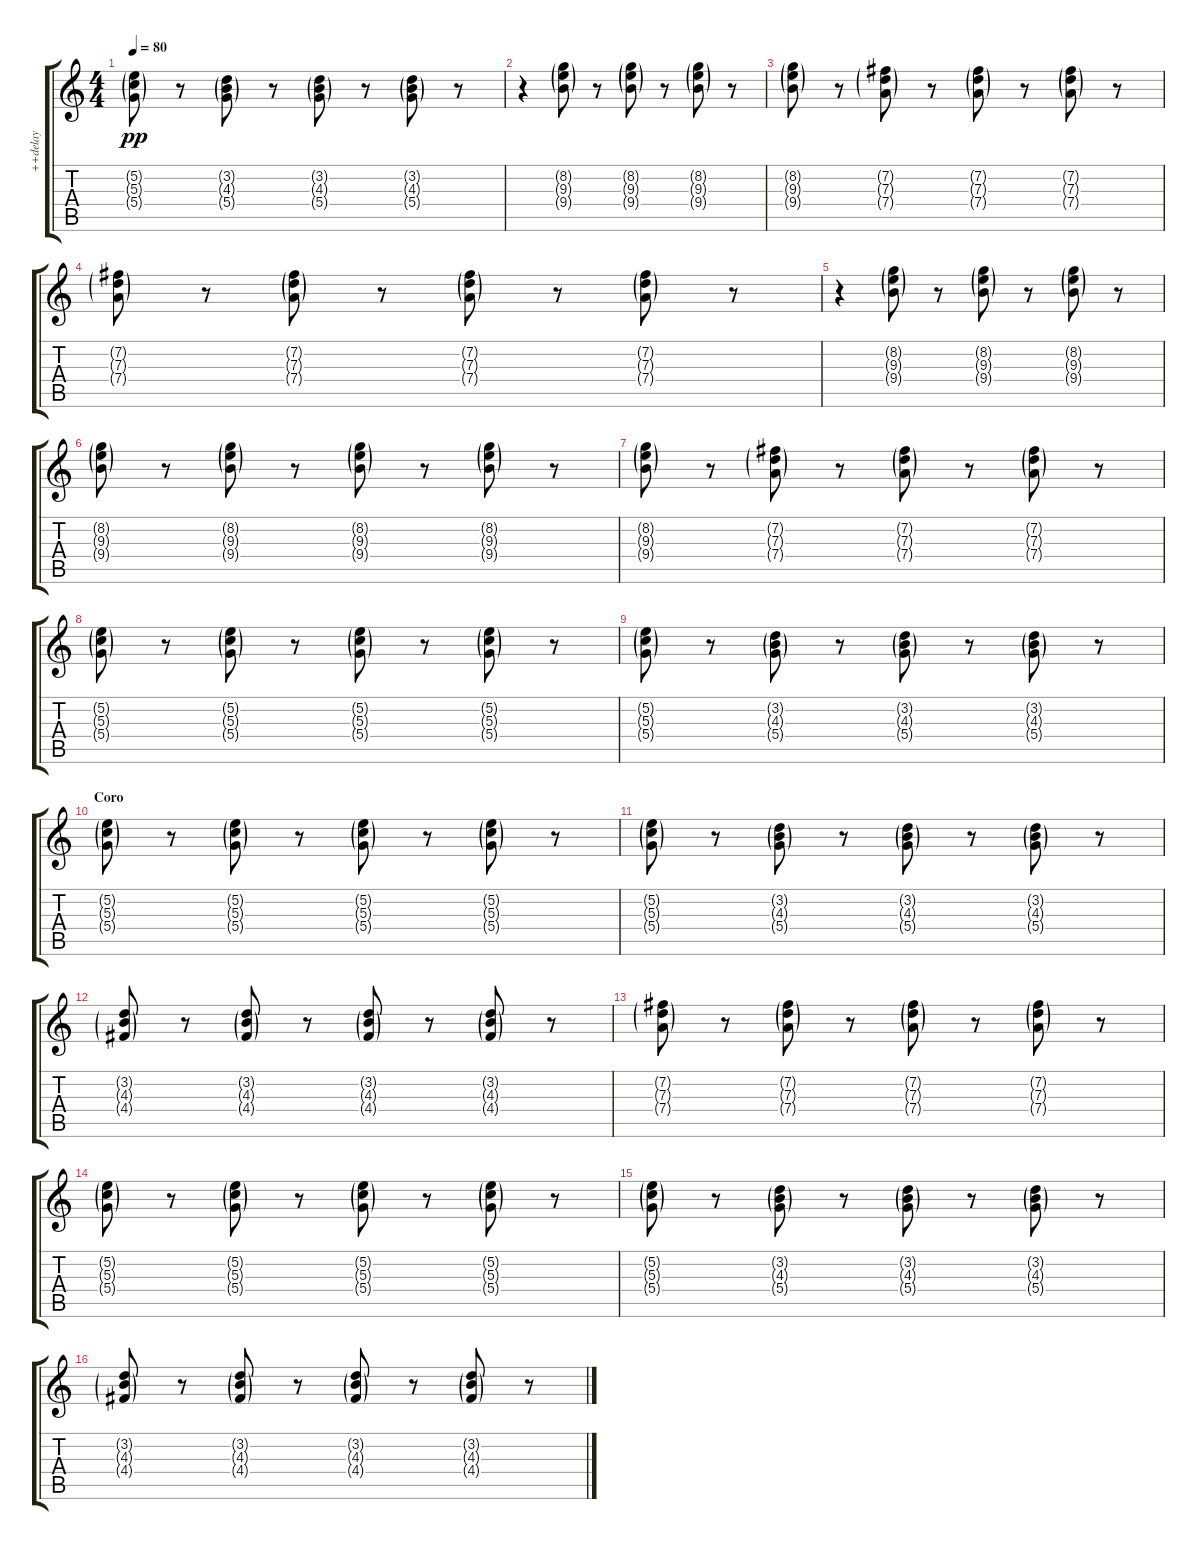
\track ("++delay" "++delay") {instrument acousticguitarsteel}
\staff {score tabs}
\tuning (E4 B3 G3 D3 A2 E2) {hide}
\ts (4 4)
\tempo 80
\clef g2
\ks c
(5.2{g} 5.3{g} 5.4{g}).8{dy pp} r.8 (3.2{g} 4.3{g} 5.4{g}).8 r.8 (3.2{g} 4.3{g} 5.4{g}).8 r.8 (3.2{g} 4.3{g} 5.4{g}).8 r.8 |
r.4 (8.2{g} 9.3{g} 9.4{g}).8 r.8 (8.2{g} 9.3{g} 9.4{g}).8 r.8 (8.2{g} 9.3{g} 9.4{g}).8 r.8 |
(8.2{g} 9.3{g} 9.4{g}).8 r.8 (7.2{g} 7.3{g} 7.4{g}).8 r.8 (7.2{g} 7.3{g} 7.4{g}).8 r.8 (7.2{g} 7.3{g} 7.4{g}).8 r.8 |
(7.2{g} 7.3{g} 7.4{g}).8 r.8 (7.2{g} 7.3{g} 7.4{g}).8 r.8 (7.2{g} 7.3{g} 7.4{g}).8 r.8 (7.2{g} 7.3{g} 7.4{g}).8 r.8 |
r.4 (8.2{g} 9.3{g} 9.4{g}).8 r.8 (8.2{g} 9.3{g} 9.4{g}).8 r.8 (8.2{g} 9.3{g} 9.4{g}).8 r.8 |
(8.2{g} 9.3{g} 9.4{g}).8 r.8 (8.2{g} 9.3{g} 9.4{g}).8 r.8 (8.2{g} 9.3{g} 9.4{g}).8 r.8 (8.2{g} 9.3{g} 9.4{g}).8 r.8 |
(8.2{g} 9.3{g} 9.4{g}).8 r.8 (7.2{g} 7.3{g} 7.4{g}).8 r.8 (7.2{g} 7.3{g} 7.4{g}).8 r.8 (7.2{g} 7.3{g} 7.4{g}).8 r.8 |
(5.2{g} 5.3{g} 5.4{g}).8 r.8 (5.2{g} 5.3{g} 5.4{g}).8 r.8 (5.2{g} 5.3{g} 5.4{g}).8 r.8 (5.2{g} 5.3{g} 5.4{g}).8 r.8 |
(5.2{g} 5.3{g} 5.4{g}).8 r.8 (3.2{g} 4.3{g} 5.4{g}).8 r.8 (3.2{g} 4.3{g} 5.4{g}).8 r.8 (3.2{g} 4.3{g} 5.4{g}).8 r.8 |
\section ("" "Coro")
(5.2{g} 5.3{g} 5.4{g}).8 r.8 (5.2{g} 5.3{g} 5.4{g}).8 r.8 (5.2{g} 5.3{g} 5.4{g}).8 r.8 (5.2{g} 5.3{g} 5.4{g}).8 r.8 |
(5.2{g} 5.3{g} 5.4{g}).8 r.8 (3.2{g} 4.3{g} 5.4{g}).8 r.8 (3.2{g} 4.3{g} 5.4{g}).8 r.8 (3.2{g} 4.3{g} 5.4{g}).8 r.8 |
(3.2{g} 4.3{g} 4.4{g}).8 r.8 (3.2{g} 4.3{g} 4.4{g}).8 r.8 (3.2{g} 4.3{g} 4.4{g}).8 r.8 (3.2{g} 4.3{g} 4.4{g}).8 r.8 |
(7.2{g} 7.3{g} 7.4{g}).8 r.8 (7.2{g} 7.3{g} 7.4{g}).8 r.8 (7.2{g} 7.3{g} 7.4{g}).8 r.8 (7.2{g} 7.3{g} 7.4{g}).8 r.8 |
(5.2{g} 5.3{g} 5.4{g}).8 r.8 (5.2{g} 5.3{g} 5.4{g}).8 r.8 (5.2{g} 5.3{g} 5.4{g}).8 r.8 (5.2{g} 5.3{g} 5.4{g}).8 r.8 |
(5.2{g} 5.3{g} 5.4{g}).8 r.8 (3.2{g} 4.3{g} 5.4{g}).8 r.8 (3.2{g} 4.3{g} 5.4{g}).8 r.8 (3.2{g} 4.3{g} 5.4{g}).8 r.8 |
(3.2{g} 4.3{g} 4.4{g}).8 r.8 (3.2{g} 4.3{g} 4.4{g}).8 r.8 (3.2{g} 4.3{g} 4.4{g}).8 r.8 (3.2{g} 4.3{g} 4.4{g}).8 r.8
